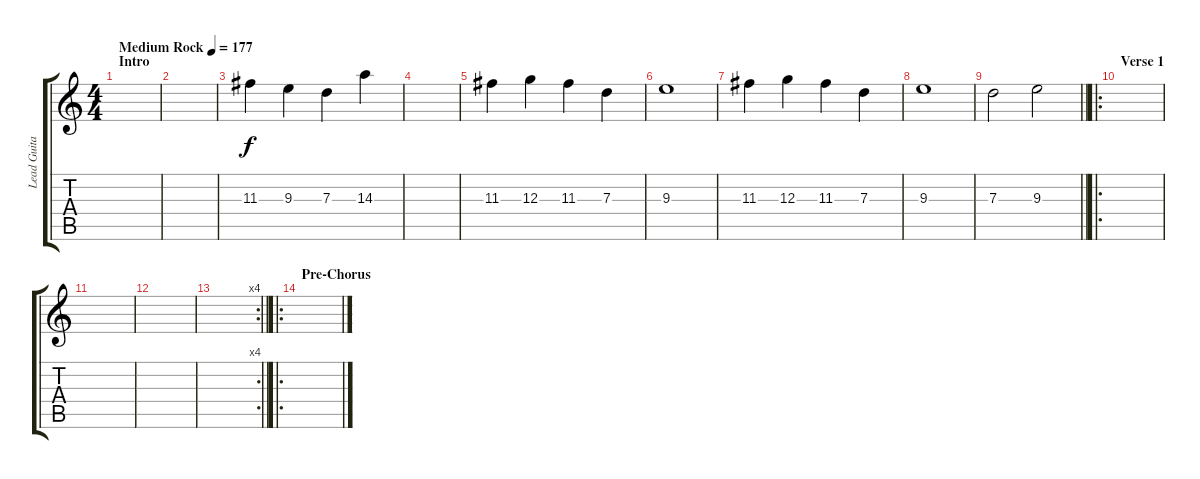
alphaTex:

\track ("Lead Guitar" "Lead Guita") {instrument electricguitarmuted}
\staff {score tabs}
\tuning (E4 B3 G3 D3 A2 E2) {hide}
\ts (4 4)
\section ("" "Intro")
\tempo (177 "Medium Rock")
\clef g2
\ks c
|
|
11.3.4 9.3.4 7.3.4 14.3.4 |
|
11.3.4 12.3.4 11.3.4 7.3.4 |
9.3.1 |
11.3.4 12.3.4 11.3.4 7.3.4 |
9.3.1 |
\barLineRight lightlight
7.3.2 9.3.2 |
\ro
\section ("" "Verse 1")
|
|
|
\rc 4
\barLineRight lightlight
|
\ro
\section ("" "Pre-Chorus")
